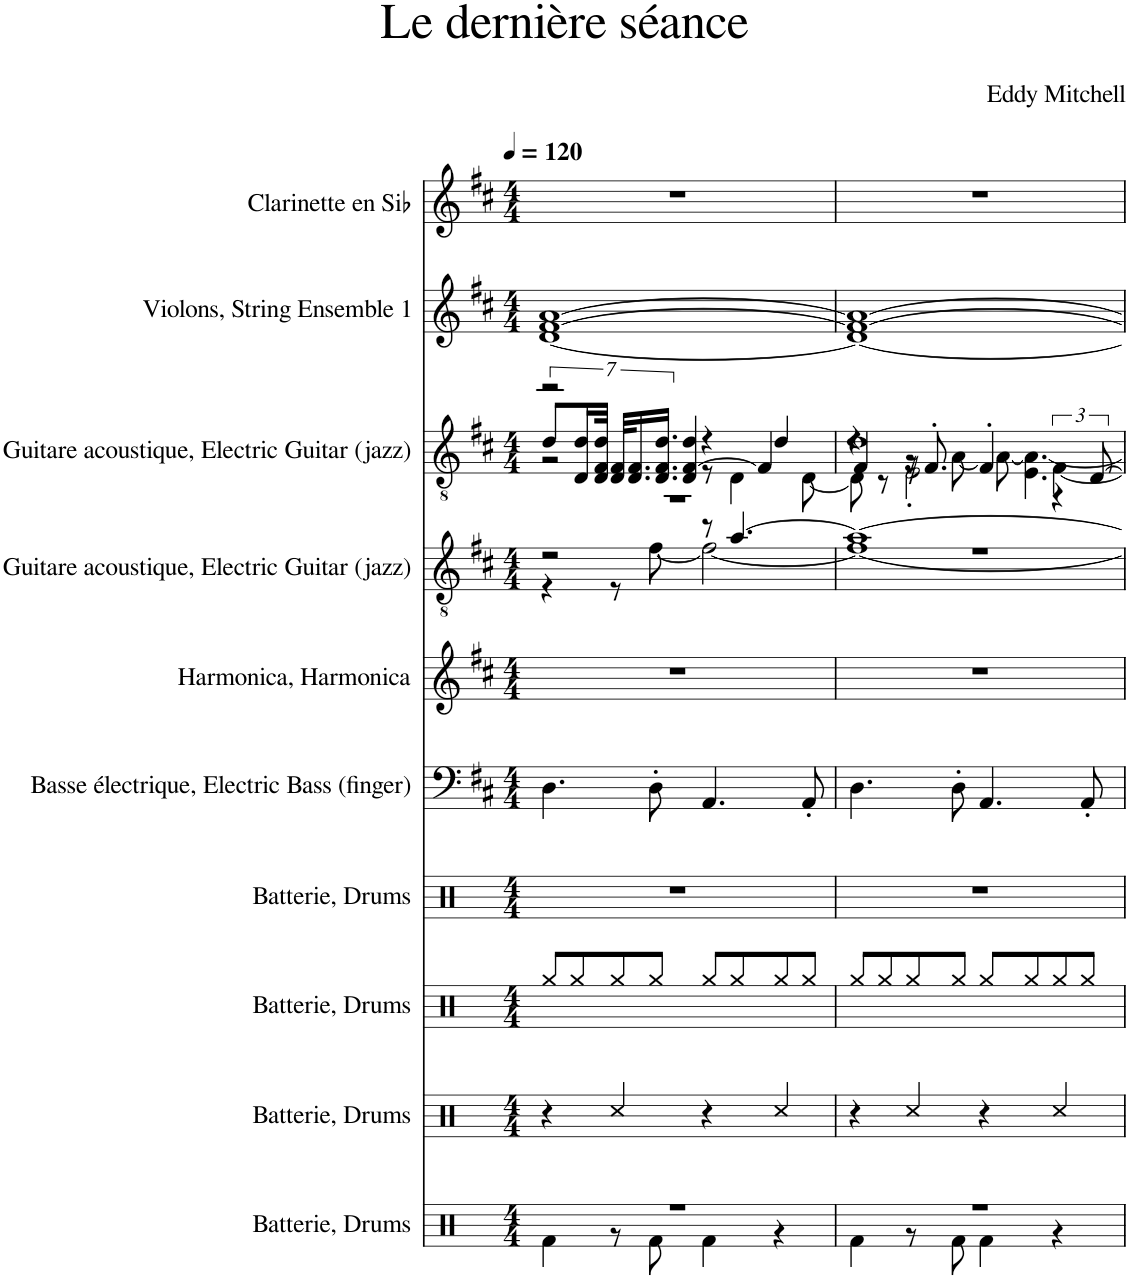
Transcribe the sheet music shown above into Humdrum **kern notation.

**kern	**kern	**kern	**kern	**kern	**kern	**kern	**kern	**kern	**kern
*part10	*part9	*part8	*part7	*part6	*part5	*part4	*part3	*part2	*part1
*staff10	*staff9	*staff8	*staff7	*staff6	*staff5	*staff4	*staff3	*staff2	*staff1
*I"Batterie, Drums	*I"Batterie, Drums	*I"Batterie, Drums	*I"Batterie, Drums	*I"Basse électrique, Electric Bass (finger)	*I"Harmonica, Harmonica	*I"Guitare acoustique, Electric Guitar (jazz)	*I"Guitare acoustique, Electric Guitar (jazz)	*I"Violons, String Ensemble 1	*I"Clarinette en Sib
*I'Bat.	*I'Bat.	*I'Bat.	*I'Bat.	*I'B. él.	*I'Harm.	*I'Guit.	*I'Guit.	*I'Vlns.	*I'Clar. Sib
*clefX	*clefX	*clefX	*clefX	*clefF4	*clefG2	*clefGv2	*clefGv2	*clefG2	*clefG2
*	*	*	*	*Trd7c12	*	*	*	*	*Trd1c2
*k[]	*k[]	*k[]	*k[]	*k[f#c#]	*k[f#c#]	*k[f#c#]	*k[f#c#]	*k[f#c#]	*k[f#c#]
*M4/4	*M4/4	*M4/4	*M4/4	*M4/4	*M4/4	*M4/4	*M4/4	*M4/4	*M4/4
*MM120	*MM120	*MM120	*MM120	*MM120	*MM120	*MM120	*MM120	*MM120	*MM120
=1	=1	=1	=1	=1	=1	=1	=1	=1	=1
*^	*	*	*	*	*	*^	*^	*^	*
*	*	*	*	*	*	*	*	*^	*	*^	*	*	*
1r	4Rf\	4r	8Rgg/L	1r	4.D\	1r	1r	2r	4r	2r	7d/L	2r	[1f# [1a	[1d	1r
.	.	.	8Rgg/	.	.	.	.	.	.	.	.	.	.	.	.
.	.	.	.	.	.	.	.	.	.	.	14D/ 14d/L	.	.	.	.
.	.	.	.	.	.	.	.	.	.	.	28D/ 28F#/ 28d/JJk	.	.	.	.
.	8r	4Rcc/	8Rgg/	.	.	.	.	.	8r	.	28D/ 28F#/KLL	.	.	.	.
.	.	.	.	.	.	.	.	.	.	.	14.D/ 14.F#/	.	.	.	.
.	8Rf\	.	8Rgg/J	.	8D'\	.	.	.	[8f#\	.	.	.	.	.	.
.	.	.	.	.	.	.	.	.	.	.	14.D/ 14.F#/ 14.d/JJ	.	.	.	.
.	4Rf\	4r	8Rgg/L	.	4.AA/	.	.	8r	2f#\_	4r	4D/ [4F#/ 4d/	8r	.	.	.
.	.	.	8Rgg/	.	.	.	.	[4.a/	.	.	.	4D\	.	.	.
.	4r	4Rcc/	8Rgg/	.	.	.	.	.	.	4d/	4F#/]	.	.	.	.
.	.	.	8Rgg/J	.	8AA'/	.	.	.	.	.	.	[8D\	.	.	.
=2	=2	=2	=2	=2	=2	=2	=2	=2	=2	=2	=2	=2	=2	=2	=2
*	*	*	*	*	*	*	*	*	*	*	*	*^	*	*	*
1r	4Rf\	4r	8Rgg/L	1r	4.D\	1r	1r	1a_	1f#_	1d	4r	4F#/	8D\]	1f#_ 1a_	1d_	1r
.	.	.	8Rgg/	.	.	.	.	.	.	.	.	.	8r	.	.	.
.	8r	4Rcc/	8Rgg/	.	.	.	.	.	.	.	8r	16r	2E'\	.	.	.
.	.	.	.	.	.	.	.	.	.	.	.	8.F#'/	.	.	.	.
.	8Rf\	.	8Rgg/J	.	8D'\	.	.	.	.	.	[8A\	.	.	.	.	.
.	4Rf\	4r	8Rgg/L	.	4.AA/	.	.	.	.	.	8A\_	4F#'/	.	.	.	.
.	.	.	8Rgg/	.	.	.	.	.	.	.	4.E\ 4.A\_	.	.	.	.	.
.	4r	4Rcc/	8Rgg/	.	.	.	.	.	.	.	.	6r	[4F#\	.	.	.
.	.	.	8Rgg/J	.	8AA'/	.	.	.	.	.	.	.	.	.	.	.
.	.	.	.	.	.	.	.	.	.	.	.	[12D/	.	.	.	.
*	*	*	*	*	*	*	*v	*v	*v	*	*	*	*	*v	*v	*
*v	*v	*	*	*	*	*	*	*v	*v	*v	*v	*	*
=	=	=	=	=	=	=	=	=	=
*-	*-	*-	*-	*-	*-	*-	*-	*-	*-
